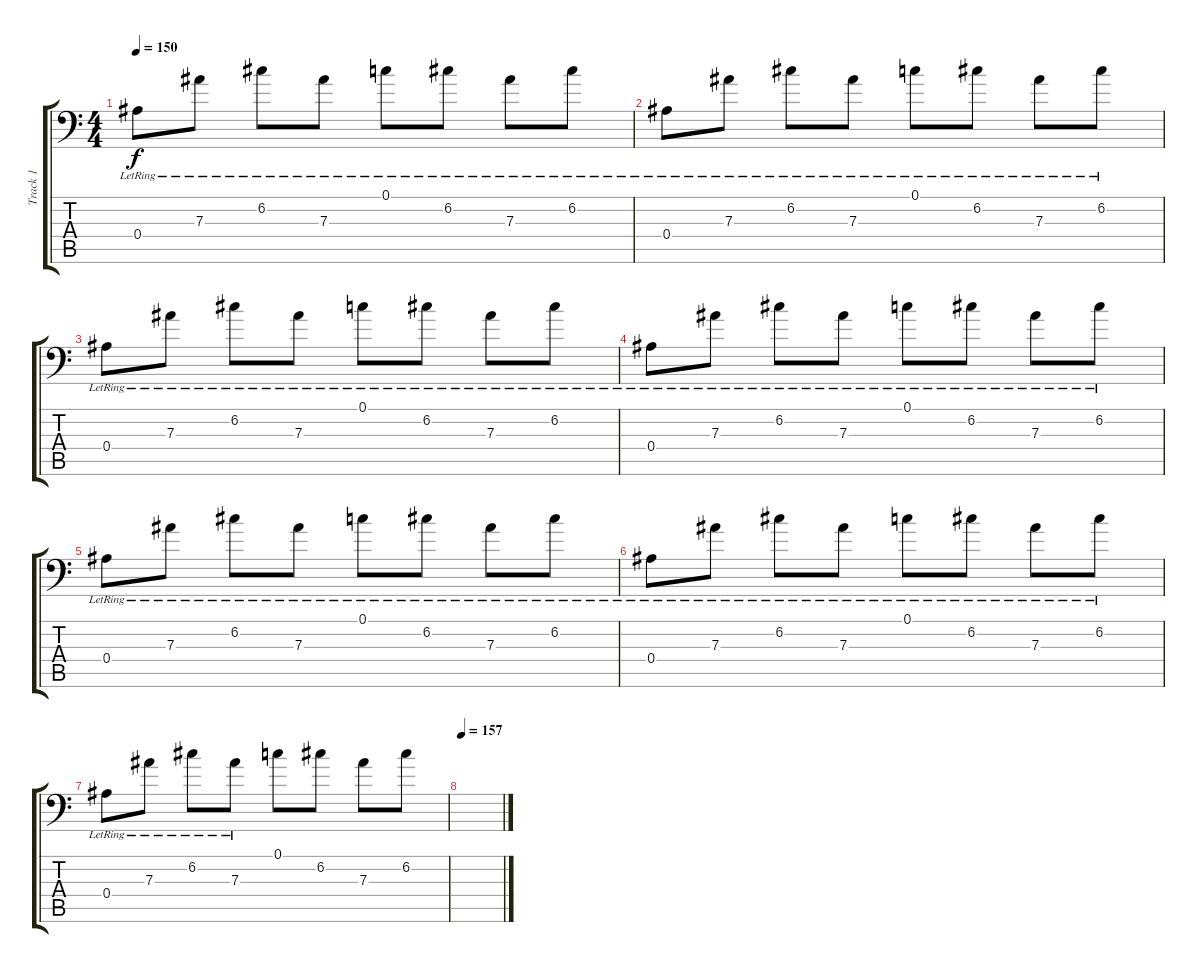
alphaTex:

\track ("Track 1" "Track 1") {instrument acousticguitarsteel}
\staff {score tabs}
\tuning (C4 G3 Eb3 Bb2 F2 Bb1) {hide}
\ts (4 4)
\tempo 150
\clef f4
\ks c
0.4{lr}.8{dy f} 7.3{lr}.8 6.2{lr}.8 7.3{lr}.8 0.1{lr}.8 6.2{lr}.8 7.3{lr}.8 6.2{lr}.8 |
0.4{lr}.8 7.3{lr}.8 6.2{lr}.8 7.3{lr}.8 0.1{lr}.8 6.2{lr}.8 7.3{lr}.8 6.2{lr}.8 |
0.4{lr}.8 7.3{lr}.8 6.2{lr}.8 7.3{lr}.8 0.1{lr}.8 6.2{lr}.8 7.3{lr}.8 6.2{lr}.8 |
0.4{lr}.8 7.3{lr}.8 6.2{lr}.8 7.3{lr}.8 0.1{lr}.8 6.2{lr}.8 7.3{lr}.8 6.2{lr}.8 |
0.4{lr}.8 7.3{lr}.8 6.2{lr}.8 7.3{lr}.8 0.1{lr}.8 6.2{lr}.8 7.3{lr}.8 6.2{lr}.8 |
0.4{lr}.8 7.3{lr}.8 6.2{lr}.8 7.3{lr}.8 0.1{lr}.8 6.2{lr}.8 7.3{lr}.8 6.2{lr}.8 |
0.4{lr}.8 7.3{lr}.8 6.2{lr}.8 7.3{lr}.8 0.1.8 6.2.8 7.3.8 6.2.8 |
\tempo 157
